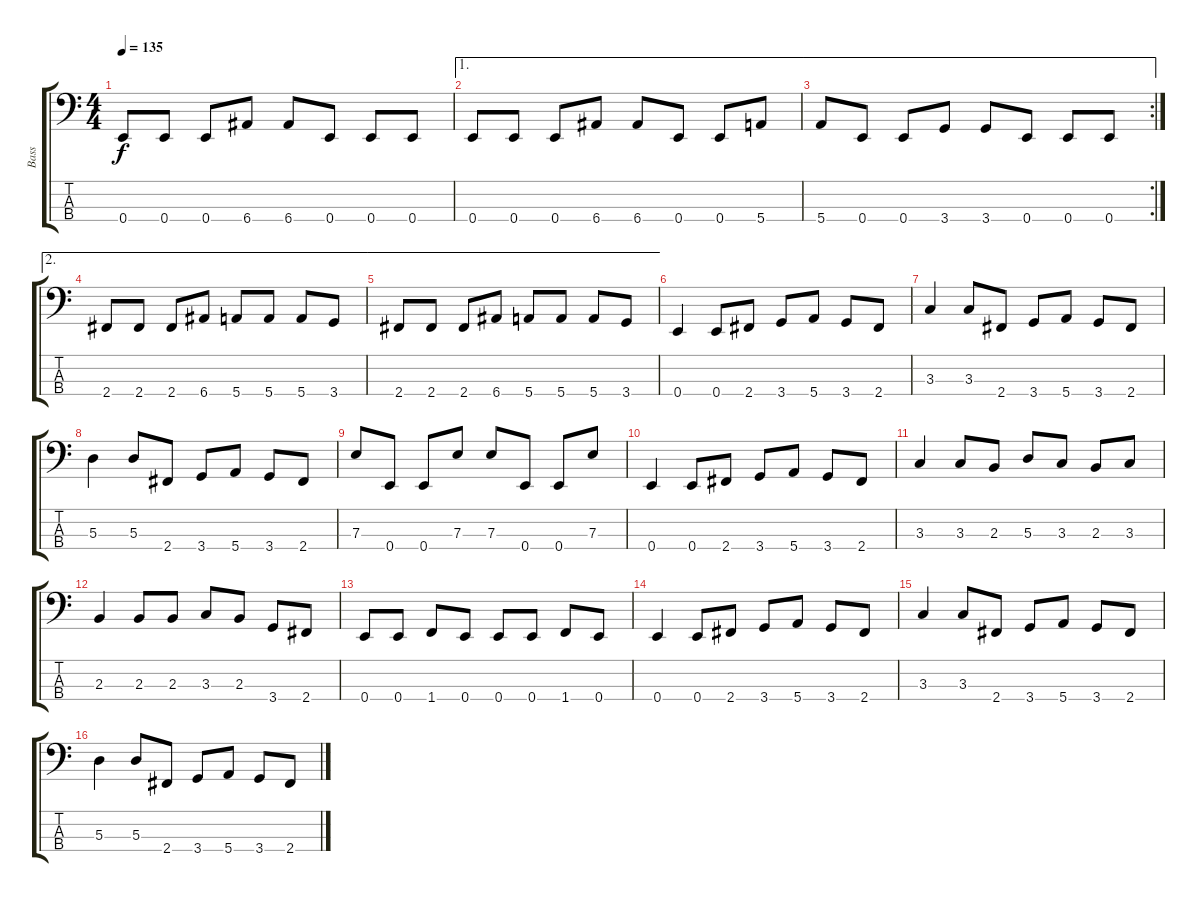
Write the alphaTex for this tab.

\track ("Bass" "Bass") {instrument electricbassfinger}
\staff {score tabs}
\tuning (G2 D2 A1 E1) {hide}
\ts (4 4)
\tempo 135
\clef f4
\ks c
0.4.8{dy f} 0.4.8 0.4.8 6.4.8 6.4.8 0.4.8 0.4.8 0.4.8 |
\ae 1
0.4.8 0.4.8 0.4.8 6.4.8 6.4.8 0.4.8 0.4.8 5.4.8 |
\ae 1
\rc 2
5.4.8 0.4.8 0.4.8 3.4.8 3.4.8 0.4.8 0.4.8 0.4.8 |
\ae 2
2.4.8 2.4.8 2.4.8 6.4.8 5.4.8 5.4.8 5.4.8 3.4.8 |
\ae 2
2.4.8 2.4.8 2.4.8 6.4.8 5.4.8 5.4.8 5.4.8 3.4.8 |
0.4.4 0.4.8 2.4.8 3.4.8 5.4.8 3.4.8 2.4.8 |
3.3.4 3.3.8 2.4.8 3.4.8 5.4.8 3.4.8 2.4.8 |
5.3.4 5.3.8 2.4.8 3.4.8 5.4.8 3.4.8 2.4.8 |
7.3.8 0.4.8 0.4.8 7.3.8 7.3.8 0.4.8 0.4.8 7.3.8 |
0.4.4 0.4.8 2.4.8 3.4.8 5.4.8 3.4.8 2.4.8 |
3.3.4 3.3.8 2.3.8 5.3.8 3.3.8 2.3.8 3.3.8 |
2.3.4 2.3.8 2.3.8 3.3.8 2.3.8 3.4.8 2.4.8 |
0.4.8 0.4.8 1.4.8 0.4.8 0.4.8 0.4.8 1.4.8 0.4.8 |
0.4.4 0.4.8 2.4.8 3.4.8 5.4.8 3.4.8 2.4.8 |
3.3.4 3.3.8 2.4.8 3.4.8 5.4.8 3.4.8 2.4.8 |
5.3.4 5.3.8 2.4.8 3.4.8 5.4.8 3.4.8 2.4.8
